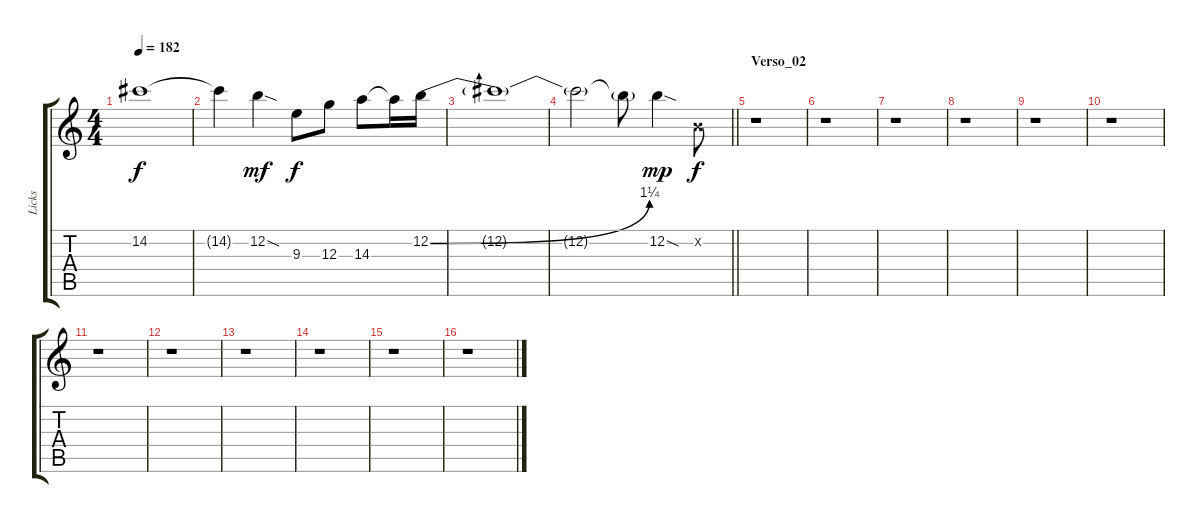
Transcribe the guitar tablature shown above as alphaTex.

\track ("Licks" "Licks") {instrument distortionguitar}
\staff {score tabs}
\tuning (E4 B3 G3 D3 A2 E2) {hide}
\ts (4 4)
\tempo 182
\clef g2
\ks c
14.2.1{dy f} |
14.2{t}.4 12.2{sod}.4{dy mf} 9.3.8{dy f} 12.3.8 14.3.8 14.3{t}.16 12.2{be (bend 0 0 60 5)}.16 |
12.2{t}.1 |
\barLineRight lightlight
12.2{t}.2 12.2{t}.8 12.2{sod}.4{dy mp} 0.2{x}.8{dy f} |
\section ("" "Verso_02")
r.1 |
r.1 |
r.1 |
r.1 |
r.1 |
r.1 |
r.1 |
r.1 |
r.1 |
r.1 |
r.1 |
r.1
